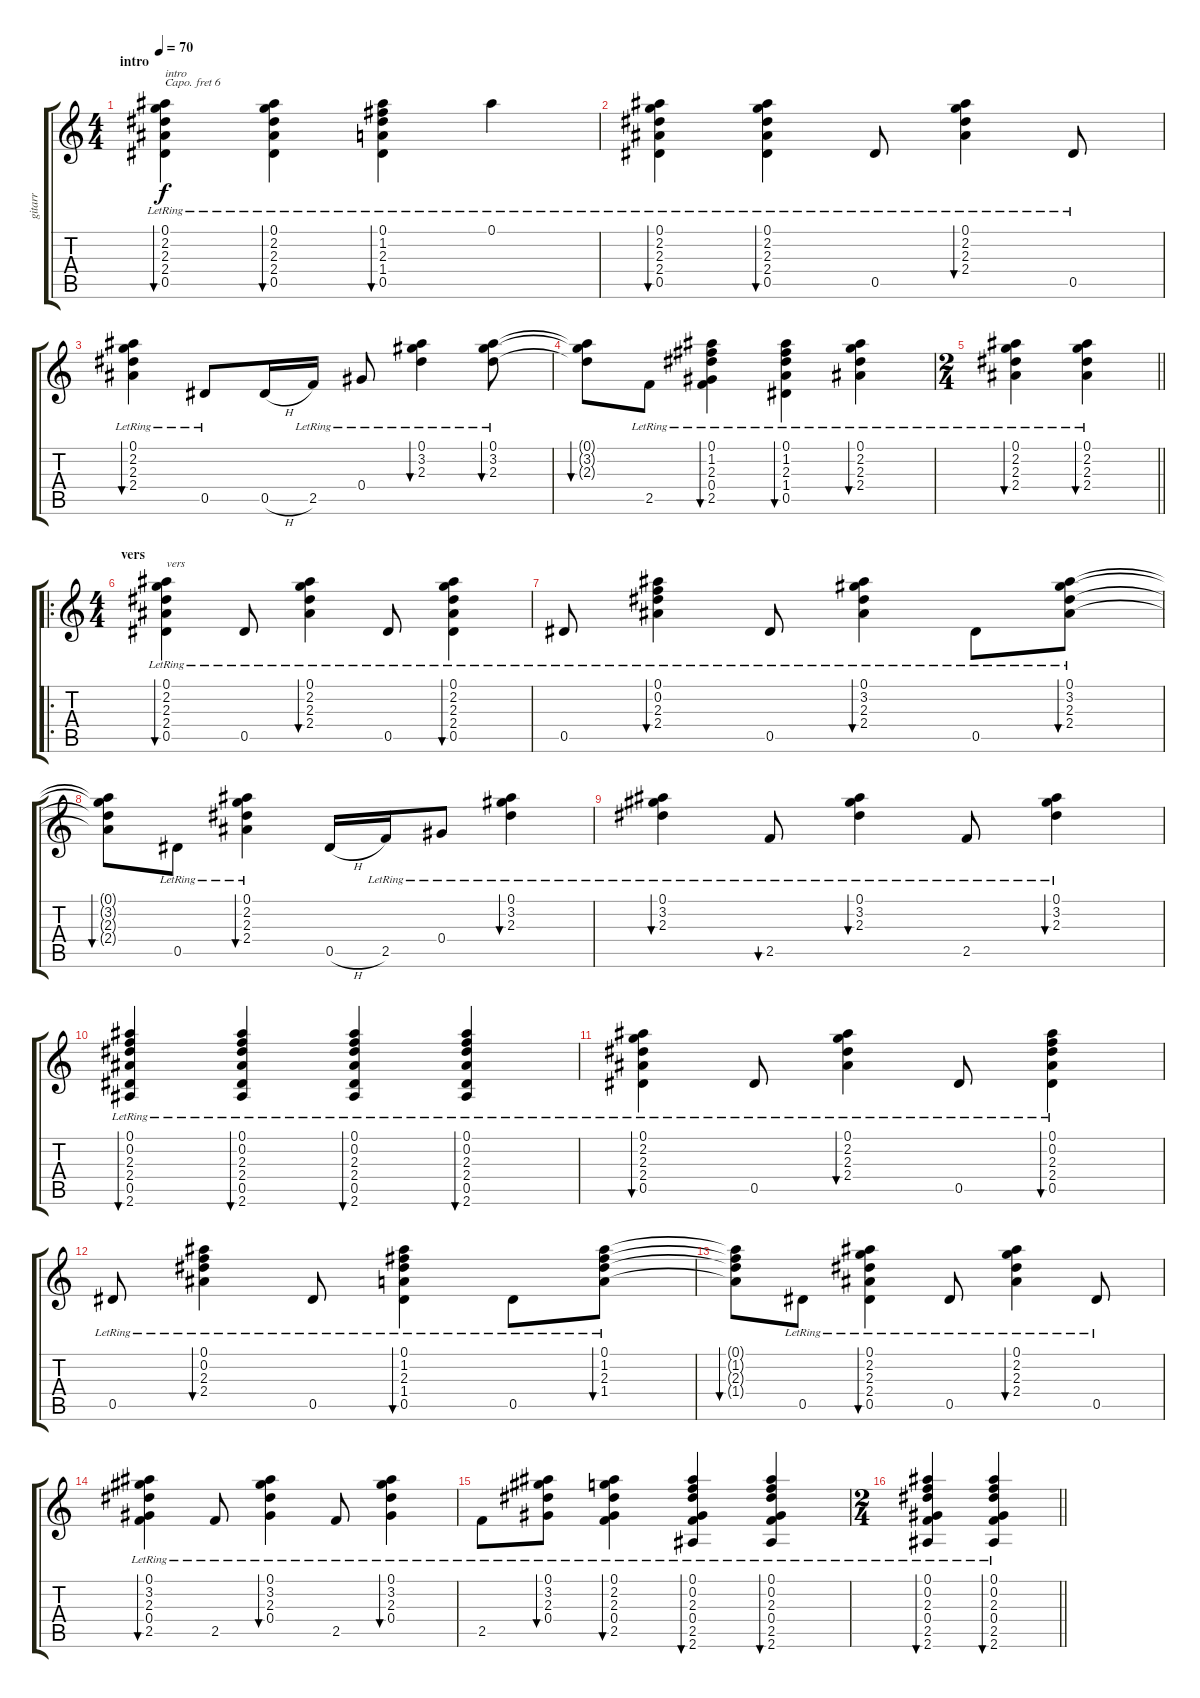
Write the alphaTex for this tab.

\track ("gitarr" "gitarr") {instrument acousticguitarnylon}
\staff {score tabs}
\capo 6
\tuning (E4 B3 G3 D3 A2 D2) {hide}
\ts (4 4)
\section ("" "intro")
\tempo 70
\clef g2
\ks c
(0.1{lr} 2.2{lr} 2.3{lr} 2.4{lr} 0.5{lr}).4{bu 120 txt "intro" dy f instrument acousticguitarnylon} (0.1{lr} 2.2{lr} 2.3{lr} 2.4{lr} 0.5{lr}).4{bu 120} (0.1{lr} 1.2{lr} 2.3{lr} 1.4{lr} 0.5{lr}).4{bu 120} 0.1{lr}.4 |
(0.1{lr} 2.2{lr} 2.3{lr} 2.4{lr} 0.5{lr}).4{bu 120} (0.1{lr} 2.2{lr} 2.3{lr} 2.4{lr} 0.5{lr}).4{bu 120} 0.5{lr}.8 (0.1{lr} 2.2{lr} 2.3{lr} 2.4{lr}).4{bu 120} 0.5{lr}.8 |
(0.1{lr} 2.2{lr} 2.3{lr} 2.4{lr}).4{bu 120} 0.5{lr}.8 0.5{h}.16 2.5{lr}.16 0.4{lr}.8 (0.1{lr} 3.2{lr} 2.3{lr}).4{bu 120} (0.1{lr} 3.2{lr} 2.3{lr}).8{bu 120} |
(0.1{t} 3.2{t} 2.3{t}).8{bu 120} 2.5{lr}.8 (0.1{lr} 1.2{lr} 2.3{lr} 0.4{lr} 2.5{lr}).4{bu 240} (0.1{lr} 1.2{lr} 2.3{lr} 1.4{lr} 0.5{lr}).4{bu 240} (0.1{lr} 2.2{lr} 2.3{lr} 2.4{lr}).4{bu 120} |
\ts (2 4)
\barLineRight lightlight
(0.1{lr} 2.2{lr} 2.3{lr} 2.4{lr}).4{bu 120} (0.1{lr} 2.2{lr} 2.3{lr} 2.4{lr}).4{bu 120} |
\ro
\ts (4 4)
\section ("" "vers")
(0.1{lr} 2.2{lr} 2.3{lr} 2.4{lr} 0.5{lr}).4{bu 120 txt "vers"} 0.5{lr}.8 (0.1{lr} 2.2{lr} 2.3{lr} 2.4{lr}).4{bu 120} 0.5{lr}.8 (0.1{lr} 2.2{lr} 2.3{lr} 2.4{lr} 0.5{lr}).4{bu 120} |
0.5{lr}.8 (0.1{lr} 0.2{lr} 2.3{lr} 2.4{lr}).4{bu 120} 0.5{lr}.8 (0.1{lr} 3.2{lr} 2.3{lr} 2.4{lr}).4{bu 120} 0.5{lr}.8 (0.1{lr} 3.2{lr} 2.3{lr} 2.4{lr}).8{bu 120} |
(0.1{t} 3.2{t} 2.3{t} 2.4{t}).8{bu 120} 0.5{lr}.8 (0.1{lr} 2.2{lr} 2.3{lr} 2.4{lr}).4{bu 120} 0.5{h}.16 2.5{lr}.16 0.4{lr}.8 (0.1{lr} 3.2{lr} 2.3{lr}).4{bu 120} |
(0.1{lr} 3.2{lr} 2.3{lr}).4{bu 120} 2.5{lr}.8{bu 120} (0.1{lr} 3.2{lr} 2.3{lr}).4{bu 120} 2.5{lr}.8 (0.1{lr} 3.2{lr} 2.3{lr}).4{bu 120} |
(0.1{lr} 0.2{lr} 2.3{lr} 2.4{lr} 0.5{lr} 2.6{lr}).4{bu 120} (0.1{lr} 0.2{lr} 2.3{lr} 2.4{lr} 0.5{lr} 2.6{lr}).4{bu 120} (0.1{lr} 0.2{lr} 2.3{lr} 2.4{lr} 0.5{lr} 2.6{lr}).4{bu 120} (0.1{lr} 0.2{lr} 2.3{lr} 2.4{lr} 0.5{lr} 2.6{lr}).4{bu 120} |
(0.1{lr} 2.2{lr} 2.3{lr} 2.4{lr} 0.5{lr}).4{bu 120} 0.5{lr}.8 (0.1{lr} 2.2{lr} 2.3{lr} 2.4{lr}).4{bu 120} 0.5{lr}.8 (0.1{lr} 0.2{lr} 2.3{lr} 2.4{lr} 0.5{lr}).4{bu 120} |
0.5{lr}.8 (0.1{lr} 0.2{lr} 2.3{lr} 2.4{lr}).4{bu 120} 0.5{lr}.8 (0.1{lr} 1.2{lr} 2.3{lr} 1.4{lr} 0.5{lr}).4{bu 120} 0.5{lr}.8 (0.1{lr} 1.2{lr} 2.3{lr} 1.4{lr}).8{bu 120} |
(0.1{t} 1.2{t} 2.3{t} 1.4{t}).8{bu 120} 0.5{lr}.8 (0.1{lr} 2.2{lr} 2.3{lr} 2.4{lr} 0.5{lr}).4{bu 120} 0.5{lr}.8 (0.1{lr} 2.2{lr} 2.3{lr} 2.4{lr}).4{bu 120} 0.5{lr}.8 |
(0.1{lr} 3.2{lr} 2.3{lr} 0.4{lr} 2.5{lr}).4{bu 120} 2.5{lr}.8 (0.1{lr} 3.2{lr} 2.3{lr} 0.4{lr}).4{bu 120} 2.5{lr}.8 (0.1{lr} 3.2{lr} 2.3{lr} 0.4{lr}).4{bu 120} |
2.5{lr}.8 (0.1{lr} 3.2{lr} 2.3{lr} 0.4{lr}).8{bu 120} (0.1{lr} 2.2{lr} 2.3{lr} 0.4{lr} 2.5{lr}).4{bu 120} (0.1{lr} 0.2{lr} 2.3{lr} 0.4{lr} 2.5{lr} 2.6{lr}).4{bu 120} (0.1{lr} 0.2{lr} 2.3{lr} 0.4{lr} 2.5{lr} 2.6{lr}).4{bu 120} |
\ts (2 4)
\barLineRight lightlight
(0.1{lr} 0.2{lr} 2.3{lr} 0.4{lr} 2.5{lr} 2.6{lr}).4{bu 120} (0.1{lr} 0.2{lr} 2.3{lr} 0.4{lr} 2.5{lr} 2.6{lr}).4{bu 120}
